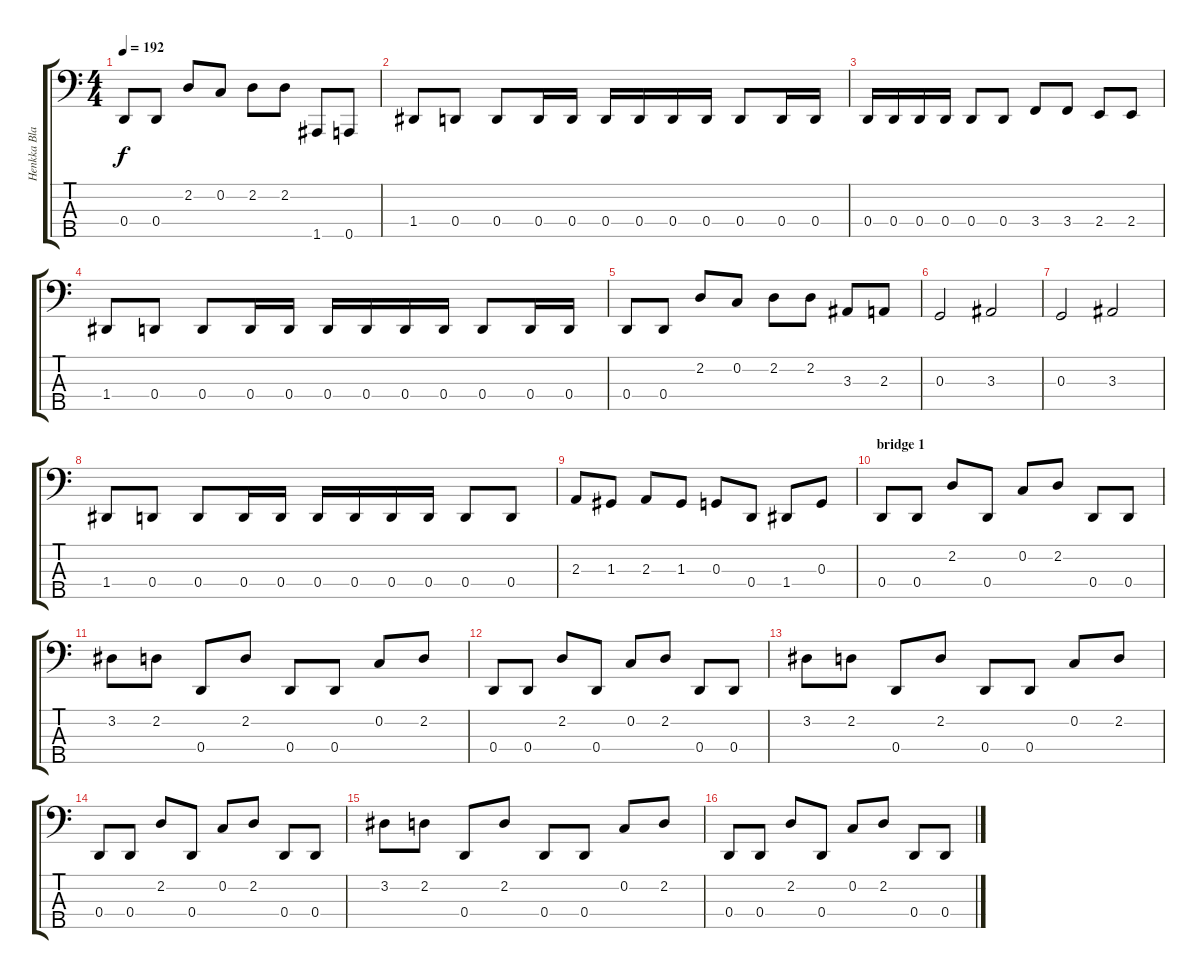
\track ("Henkka Blacksmith" "Henkka Bla") {instrument electricbassfinger}
\staff {score tabs}
\tuning (F2 C2 G1 D1 A0) {hide}
\ts (4 4)
\tempo 192
\clef f4
\ks c
0.4.8{dy f} 0.4.8 2.2.8 0.2.8 2.2.8 2.2.8 1.5.8 0.5.8 |
1.4.8 0.4.8 0.4.8 0.4.16 0.4.16 0.4.16 0.4.16 0.4.16 0.4.16 0.4.8 0.4.16 0.4.16 |
0.4.16 0.4.16 0.4.16 0.4.16 0.4.8 0.4.8 3.4.8 3.4.8 2.4.8 2.4.8 |
1.4.8 0.4.8 0.4.8 0.4.16 0.4.16 0.4.16 0.4.16 0.4.16 0.4.16 0.4.8 0.4.16 0.4.16 |
0.4.8 0.4.8 2.2.8 0.2.8 2.2.8 2.2.8 3.3.8 2.3.8 |
0.3.2 3.3.2 |
0.3.2 3.3.2 |
1.4.8 0.4.8 0.4.8 0.4.16 0.4.16 0.4.16 0.4.16 0.4.16 0.4.16 0.4.8 0.4.8 |
2.3.8 1.3.8 2.3.8 1.3.8 0.3.8 0.4.8 1.4.8 0.3.8 |
\section ("" "bridge 1")
0.4.8 0.4.8 2.2.8 0.4.8 0.2.8 2.2.8 0.4.8 0.4.8 |
3.2.8 2.2.8 0.4.8 2.2.8 0.4.8 0.4.8 0.2.8 2.2.8 |
0.4.8 0.4.8 2.2.8 0.4.8 0.2.8 2.2.8 0.4.8 0.4.8 |
3.2.8 2.2.8 0.4.8 2.2.8 0.4.8 0.4.8 0.2.8 2.2.8 |
0.4.8 0.4.8 2.2.8 0.4.8 0.2.8 2.2.8 0.4.8 0.4.8 |
3.2.8 2.2.8 0.4.8 2.2.8 0.4.8 0.4.8 0.2.8 2.2.8 |
0.4.8 0.4.8 2.2.8 0.4.8 0.2.8 2.2.8 0.4.8 0.4.8
